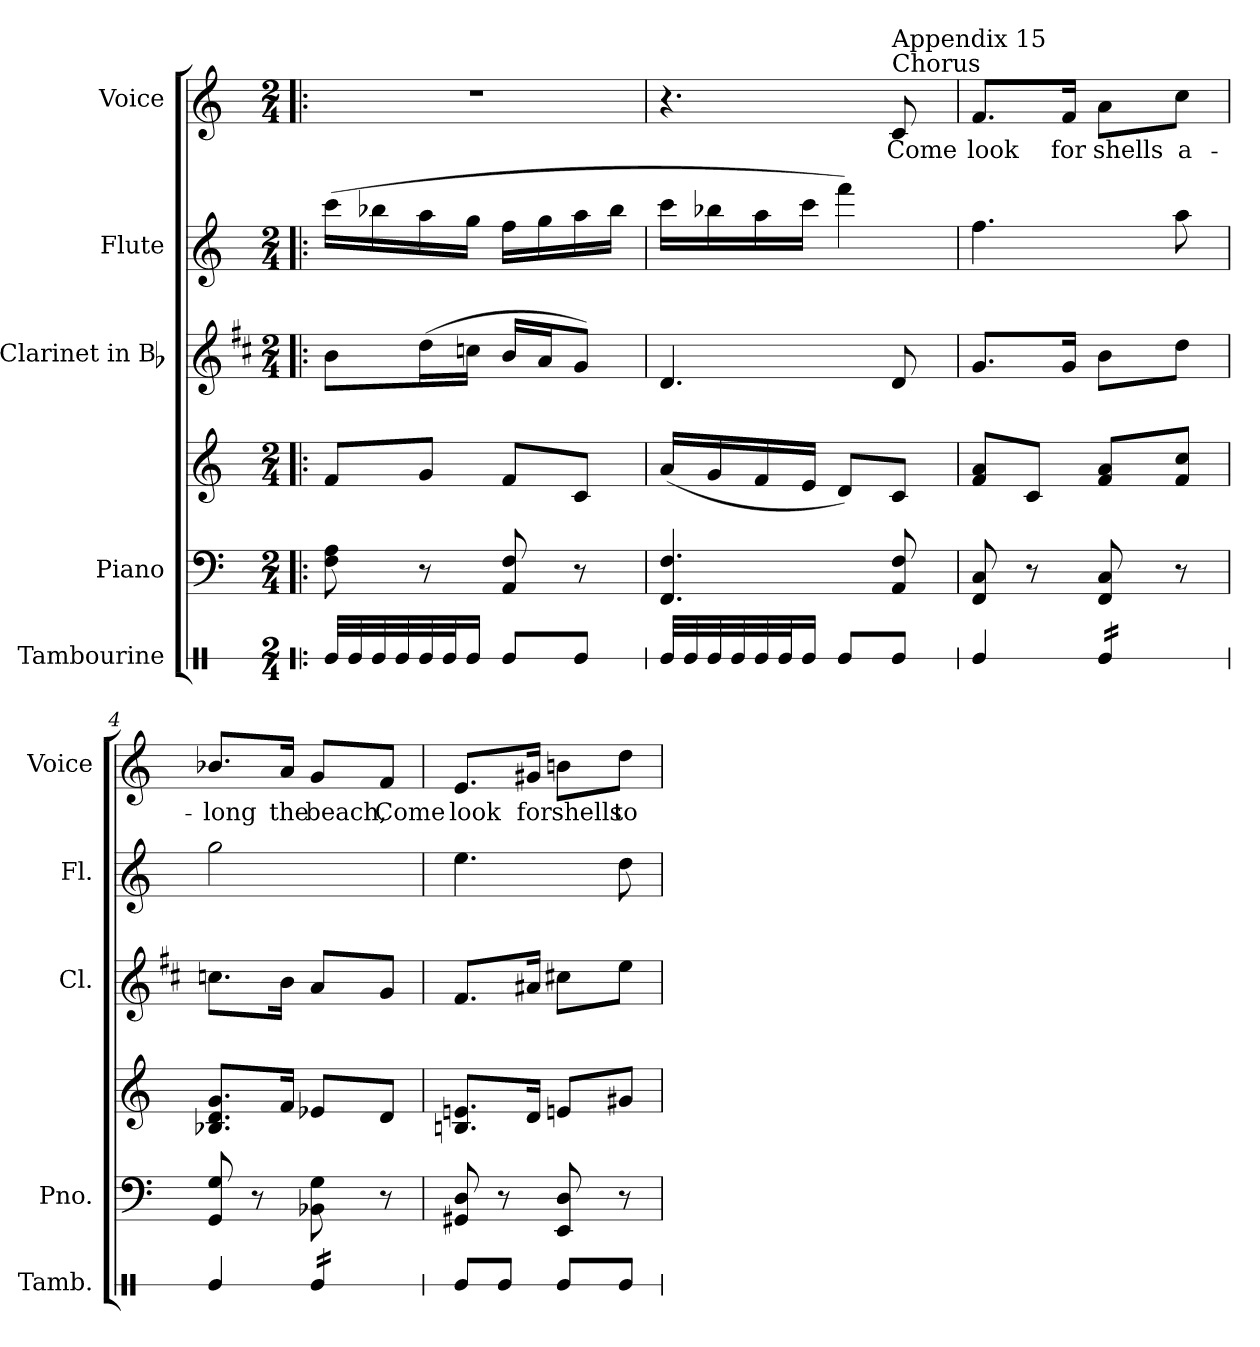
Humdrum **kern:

**kern	**kern	**kern	**kern	**kern	**kern	**text
*part5	*part4	*part4	*part3	*part2	*part1	*part1
*staff6	*staff5	*staff4	*staff3	*staff2	*staff1	*staff1
*I"Tambourine	*I"Piano	*	*I"Clarinet in Bb	*I"Flute	*I"Voice	*
*I'Tamb.	*I'Pno.	*	*I'Cl.	*I'Fl.	*I'Voice	*
!!LO:PB:g=z
*stria1	*	*	*	*	*	*
*clefX	*clefF4	*clefG2	*clefG2	*clefG2	*clefG2	*
*	*	*	*ITrd1c2	*	*	*
*k[]	*k[]	*k[]	*k[]	*k[]	*k[]	*
*C:	*C:	*C:	*C:	*C:	*C:	*
*M2/4	*M2/4	*M2/4	*M2/4	*M2/4	*M2/4	*
*MM104	*MM104	*MM104	*MM104	*MM104	*MM104	*
=1!|:	=1!|:	=1!|:	=1!|:	=1!|:	=1!|:	=1!|:
!	!	!	!	!	!LO:N:vis=1	!
*tremolo	*	*	*	*	*	*
32Rei/LLL	8Fi\ 8Ai	8fi/L	8ai\L	(16ccci\LL	2r	.
32Rei/	.	.	.	.	.	.
32Rei/	.	.	.	16bb-Xi\	.	.
32Rei/	.	.	.	.	.	.
32Rei/	8r	8gi/J	(16cci\L	16aai\	.	.
32Rei/JJJ	.	.	.	.	.	.
*Xtremolo	*	*	*	*	*	*
16Rei/Jk	.	.	16b-Xi\JJ	16ggi\JJ	.	.
8Rei/L	8AAi/ 8Fi	8fi/L	16ai/LL	16ffi\LL	.	.
.	.	.	16gi/J	16ggi\	.	.
8Rei/J	8r	8ci/J	8fi/J)	16aai\	.	.
.	.	.	.	16bb-i\JJ	.	.
=2	=2	=2	=2	=2	=2	=2
*tremolo	*	*	*	*	*	*
32Rei/LLL	4.FFi/ 4.Fi	(16ai/LL	4.ci/	16ccci\LL	4.r	.
32Rei/	.	.	.	.	.	.
32Rei/	.	16gi/	.	16bb-Xi\	.	.
32Rei/	.	.	.	.	.	.
32Rei/	.	16fi/	.	16aai\	.	.
32Rei/JJJ	.	.	.	.	.	.
*Xtremolo	*	*	*	*	*	*
16Rei/Jk	.	16ei/JJ	.	16ccci\JJ	.	.
8Rei/L	.	8di/L)	.	4fffi\)	.	.
!	!	!	!	!	!LO:TX:a:t=Chorus	!
!	!	!	!	!	!LO:TX:a:t=Appendix 15	!
!	!	!	!	!	!	!LO:LY:b:color=#000000
8Rei/J	8AAi/ 8Fi	8ci/J	8ci/	.	8ci/	Come
=3	=3	=3	=3	=3	=3	=3
!	!	!	!	!	!	!LO:LY:b:color=#000000
4Rei/	8FFi/ 8Ci	8fi/ 8aiL	8.fi/L	4.ffi\	8.fi/L	look
.	8r	8ci/J	.	.	.	.
!	!	!	!	!	!	!LO:LY:b:color=#000000
.	.	.	16fi/Jk	.	16fi/Jk	for
!	!	!	!	!	!	!LO:LY:b:color=#000000
*tremolo	*	*	*	*	*	*
16Rei/LL	8FFi/ 8Ci	8fi/ 8aiL	8ai\L	.	8ai\L	shells
16Rei/	.	.	.	.	.	.
!	!	!	!	!	!	!LO:LY:b:color=#000000
16Rei/	8r	8fi/ 8cciJ	8cci\J	8aai\	8cci\J	a-
16Rei/JJ	.	.	.	.	.	.
*Xtremolo	*	*	*	*	*	*
=4	=4	=4	=4	=4	=4	=4
!	!	!	!	!	!	!LO:LY:b:color=#000000
4Rei/	8GGi/ 8Gi	8.B-Xi/ 8.di 8.giL	8.b-Xi\L	2ggi\	8.b-Xi/L	-long
.	8r	.	.	.	.	.
!	!	!	!	!	!	!LO:LY:b:color=#000000
.	.	16fi/Jk	16ai\Jk	.	16ai/Jk	the
!	!	!	!	!	!	!LO:LY:b:color=#000000
*tremolo	*	*	*	*	*	*
16Rei/LL	8BB-Xi\ 8Gi	8e-Xi/L	8gi/L	.	8gi/L	beach,
16Rei/	.	.	.	.	.	.
!	!	!	!	!	!	!LO:LY:b:color=#000000
16Rei/	8r	8di/J	8fi/J	.	8fi/J	Come
16Rei/JJ	.	.	.	.	.	.
*Xtremolo	*	*	*	*	*	*
=5	=5	=5	=5	=5	=5	=5
!	!	!	!	!	!	!LO:LY:b:color=#000000
8Rei/L	8GG#Xi/ 8Di	8.Bni/ 8.eniL	8.ei/L	4.eei\	8.ei/L	look
8Rei/J	8r	.	.	.	.	.
!	!	!	!	!	!	!LO:LY:b:color=#000000
.	.	16di/Jk	16g#Xi/Jk	.	16g#Xi/Jk	for
!	!	!	!	!	!	!LO:LY:b:color=#000000
8Rei/L	8EEi/ 8Di	8eni/L	8bni\L	.	8bni\L	shells
!	!	!	!	!	!	!LO:LY:b:color=#000000
8Rei/J	8r	8g#Xi/J	8ddi\J	8ddi\	8ddi\J	to-
=	=	=	=	=	=	=
*-	*-	*-	*-	*-	*-	*-
